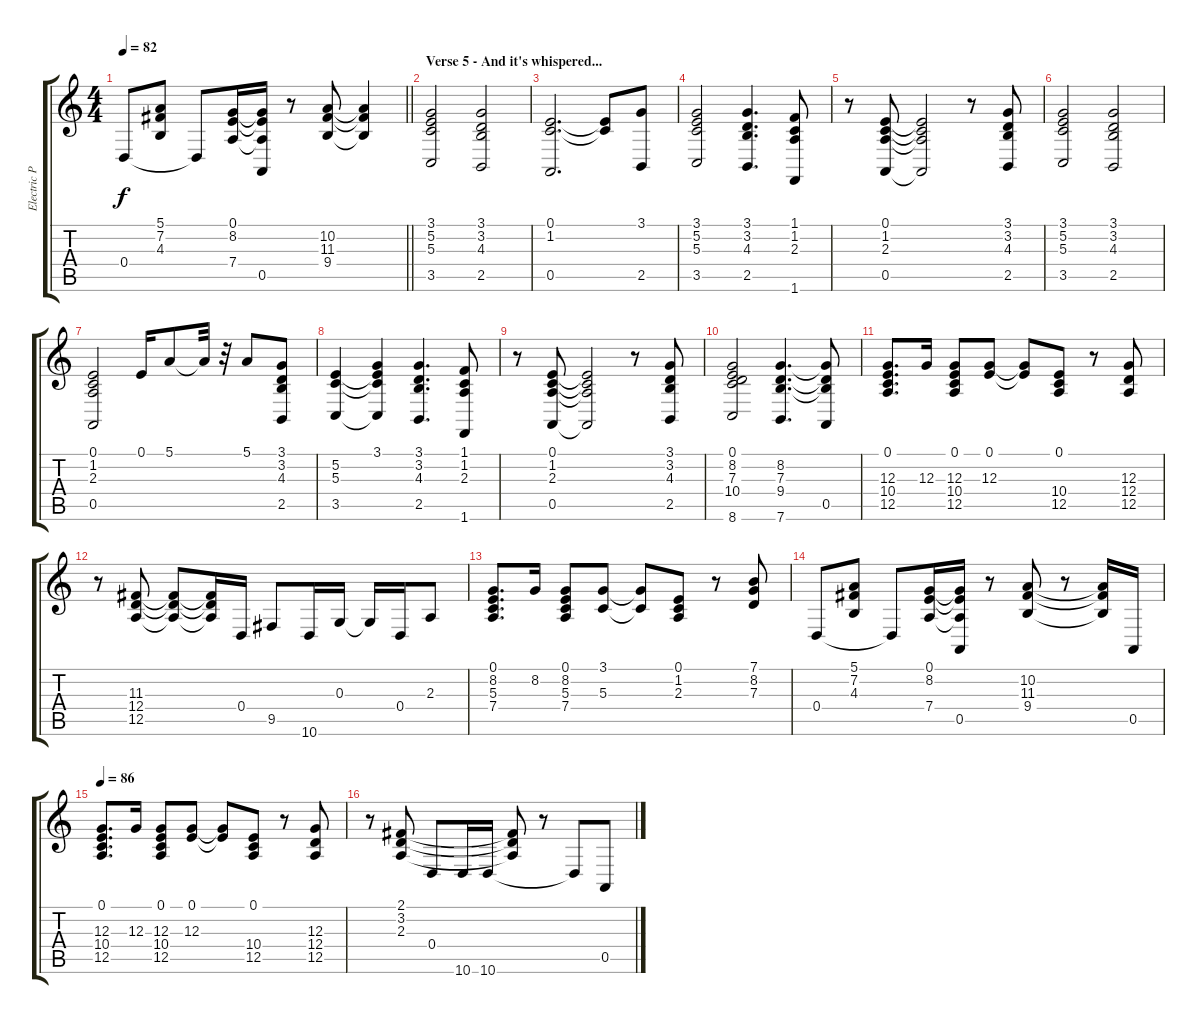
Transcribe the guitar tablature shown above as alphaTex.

\track ("Electric Piano (Jones)" "Electric P") {instrument electricpiano1}
\staff {score tabs}
\tuning (E4 B3 G3 D3 A2 E2) {hide}
\ts (4 4)
\tempo 82
\clef g2
\barLineRight lightlight
\ks c
0.4.8{dy f} (5.1 7.2 4.3).8 0.4{t}.8 (0.1 8.2 7.4).16 (0.1{t} 8.2{t} 7.4{t} 0.5).16 r.8 (10.2 11.3 9.4).8 (10.2{t} 11.3{t} 9.4{t}).4 |
\section ("" "Verse 5 - And it's whispered...")
(3.1 5.2 5.3 3.5).2 (3.1 3.2 4.3 2.5).2 |
(0.1 1.2 0.5).2{d} (0.1{t} 1.2{t}).8 (3.1 2.5).8 |
(3.1 5.2 5.3 3.5).2 (3.1 3.2 4.3 2.5).4{d} (1.1 1.2 2.3 1.6).8 |
r.8 (0.1 1.2 2.3 0.5).8 (0.1{t} 1.2{t} 2.3{t} 0.5{t}).2 r.8 (3.1 3.2 4.3 2.5).8 |
(3.1 5.2 5.3 3.5).2 (3.1 3.2 4.3 2.5).2 |
(0.1 1.2 2.3 0.5).2 0.1.16 5.1.8 5.1{t}.32 r.32 5.1.8 (3.1 3.2 4.3 2.5).8 |
(5.2 5.3 3.5).4 (3.1 5.2{t} 5.3{t} 3.5{t}).4 (3.1 3.2 4.3 2.5).4{d} (1.1 1.2 2.3 1.6).8 |
r.8 (0.1 1.2 2.3 0.5).8 (0.1{t} 1.2{t} 2.3{t} 0.5{t}).2 r.8 (3.1 3.2 4.3 2.5).8 |
(0.1 8.2 7.3 10.4 8.6).2 (8.2 7.3 9.4 7.6).4{d} (8.2{t} 7.3{t} 9.4{t} 0.5).8 |
(0.1 12.3 10.4 12.5).8{d} 12.3.16 (0.1 12.3 10.4 12.5).8 (0.1 12.3).8 (0.1{t} 12.3{t}).8 (0.1 10.4 12.5).8 r.8 (12.3 12.4 12.5).8 |
r.8 (11.3 12.4 12.5).8 (11.3{t} 12.4{t} 12.5{t}).8 (11.3{t} 12.4{t} 12.5{t}).16 0.4.16 9.5.8 10.6.16 0.3.16 0.3{t}.16 0.4.16 2.3.8 |
(0.1 8.2 5.3 7.4).8{d} 8.2.16 (0.1 8.2 5.3 7.4).8 (3.1 5.3).8 (3.1{t} 5.3{t}).8 (0.1 1.2 2.3).8 r.8 (7.1 8.2 7.3).8 |
0.4.8 (5.1 7.2 4.3).8 0.4{t}.8 (0.1 8.2 7.4).16 (0.1{t} 8.2{t} 7.4{t} 0.5).16 r.8 (10.2 11.3 9.4).8 r.8 (10.2{t} 11.3{t} 9.4{t}).16 0.5.16 |
\tempo 86
(0.1 12.3 10.4 12.5).8{d} 12.3.16 (0.1 12.3 10.4 12.5).8 (0.1 12.3).8 (0.1{t} 12.3{t}).8 (0.1 10.4 12.5).8 r.8 (12.3 12.4 12.5).8 |
r.8 (2.1 3.2 2.3).8 0.4.8 10.6.16 10.6.16 (2.1{t} 3.2{t} 2.3{t}).8 r.8 10.6{t}.8 0.5.8
